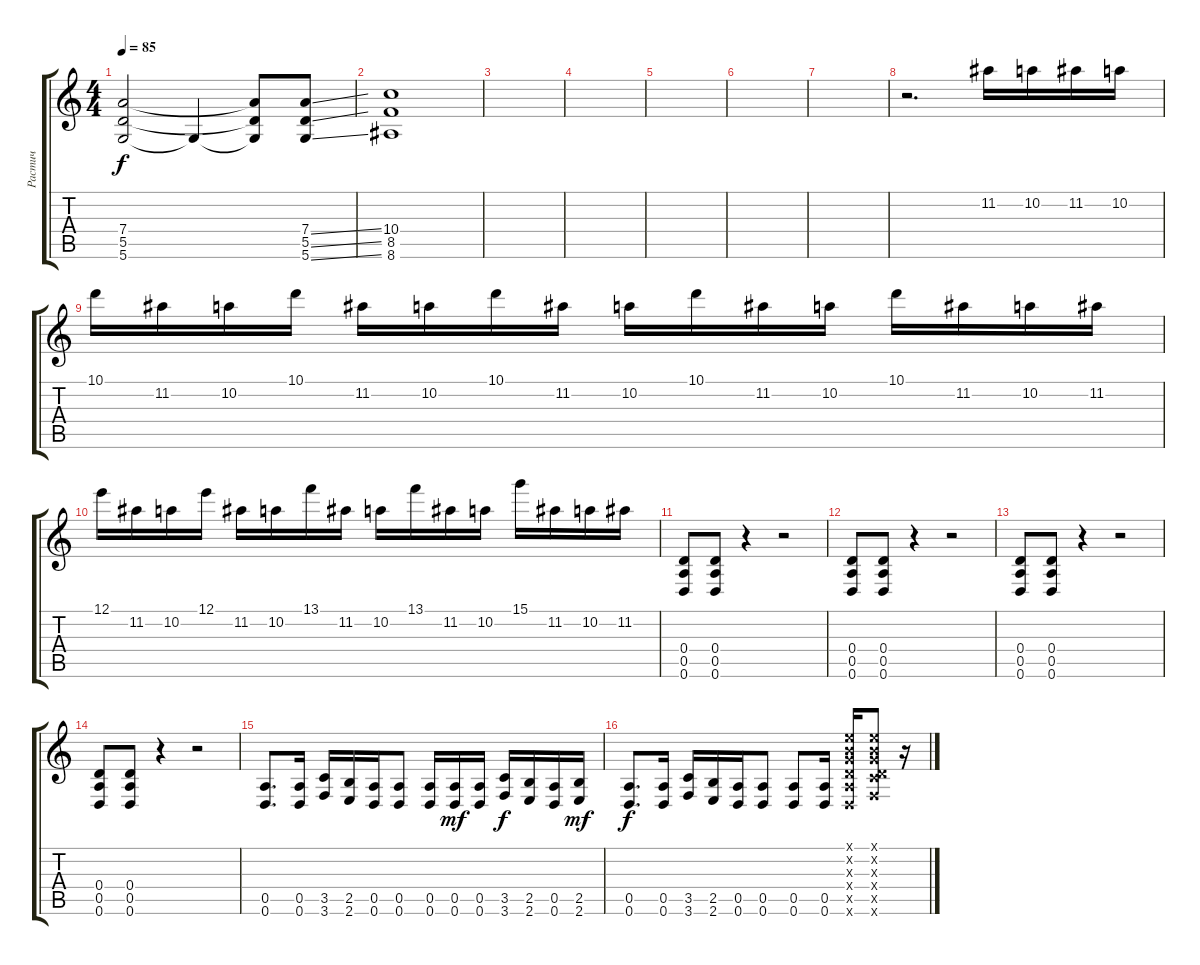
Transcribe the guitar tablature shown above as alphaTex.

\track ("Растич" "Растич") {instrument distortionguitar}
\staff {score tabs}
\tuning (E4 B3 G3 D3 A2 D2) {hide}
\ts (4 4)
\tempo 85
\clef g2
\ks c
(7.4 5.5 5.6).2{dy f} 5.6{t}.4 (7.4{t} 5.5{t} 5.6{t}).8 (7.4{ss} 5.5{ss} 5.6{ss}).8 |
(10.4 8.5 8.6).1 |
|
|
|
|
|
r.2{d} 11.2.16 10.2.16 11.2.16 10.2.16 |
10.1.16 11.2.16 10.2.16 10.1.16 11.2.16 10.2.16 10.1.16 11.2.16 10.2.16 10.1.16 11.2.16 10.2.16 10.1.16 11.2.16 10.2.16 11.2.16 |
12.1.16 11.2.16 10.2.16 12.1.16 11.2.16 10.2.16 13.1.16 11.2.16 10.2.16 13.1.16 11.2.16 10.2.16 15.1.16 11.2.16 10.2.16 11.2.16 |
(0.4 0.5 0.6).8 (0.4 0.5 0.6).8 r.4 r.2 |
(0.4 0.5 0.6).8 (0.4 0.5 0.6).8 r.4 r.2 |
(0.4 0.5 0.6).8 (0.4 0.5 0.6).8 r.4 r.2 |
(0.4 0.5 0.6).8 (0.4 0.5 0.6).8 r.4 r.2 |
(0.5 0.6).8{d} (0.5 0.6).16 (3.5 3.6).16 (2.5 2.6).16 (0.5 0.6).16 (0.5 0.6).8 (0.5 0.6).16 (0.5 0.6).16{dy mf} (0.5 0.6).16 (3.5 3.6).16{dy f} (2.5 2.6).16 (0.5 0.6).16 (2.5 2.6).16{dy mf} |
(0.5 0.6).8{d dy f} (0.5 0.6).16 (3.5 3.6).16 (2.5 2.6).16 (0.5 0.6).16 (0.5 0.6).8 (0.5 0.6).8 (0.5 0.6).16 (0.1{x} 0.2{x} 0.3{x} 0.4{x} 0.5{x} 0.6{x}).16 (0.1{x} 0.2{x} 0.3{x} 0.4{x} 3.5{x} 3.6{x}).8 r.16
